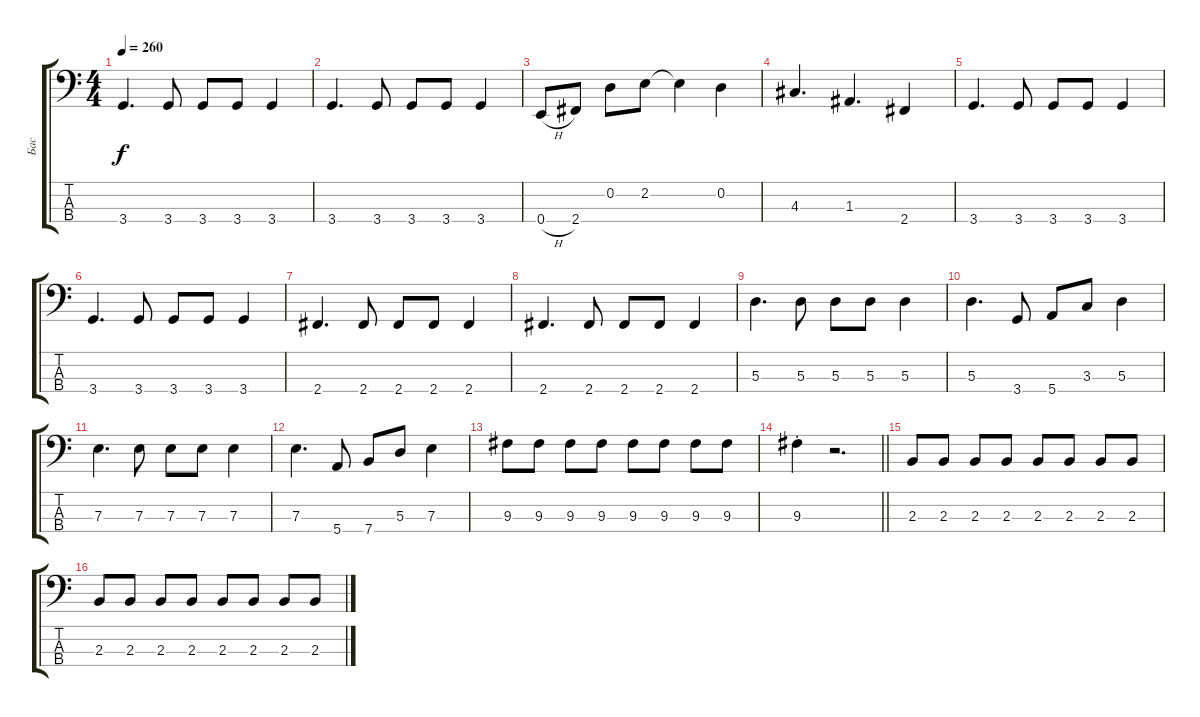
\track ("Бас" "Бас") {instrument electricbassfinger}
\staff {score tabs}
\tuning (G2 D2 A1 E1) {hide}
\ts (4 4)
\tempo 260
\clef f4
\ks c
3.4.4{d dy f} 3.4.8 3.4.8 3.4.8 3.4.4 |
3.4.4{d} 3.4.8 3.4.8 3.4.8 3.4.4 |
0.4{h}.8 2.4.8 0.2.8 2.2.8 2.2{t}.4 0.2.4 |
4.3.4{d} 1.3.4{d} 2.4.4 |
3.4.4{d} 3.4.8 3.4.8 3.4.8 3.4.4 |
3.4.4{d} 3.4.8 3.4.8 3.4.8 3.4.4 |
2.4.4{d} 2.4.8 2.4.8 2.4.8 2.4.4 |
2.4.4{d} 2.4.8 2.4.8 2.4.8 2.4.4 |
5.3.4{d} 5.3.8 5.3.8 5.3.8 5.3.4 |
5.3.4{d} 3.4.8 5.4.8 3.3.8 5.3.4 |
7.3.4{d} 7.3.8 7.3.8 7.3.8 7.3.4 |
7.3.4{d} 5.4.8 7.4.8 5.3.8 7.3.4 |
9.3.8 9.3.8 9.3.8 9.3.8 9.3.8 9.3.8 9.3.8 9.3.8 |
\barLineRight lightlight
9.3{st}.4 r.2{d} |
2.3.8 2.3.8 2.3.8 2.3.8 2.3.8 2.3.8 2.3.8 2.3.8 |
2.3.8 2.3.8 2.3.8 2.3.8 2.3.8 2.3.8 2.3.8 2.3.8
